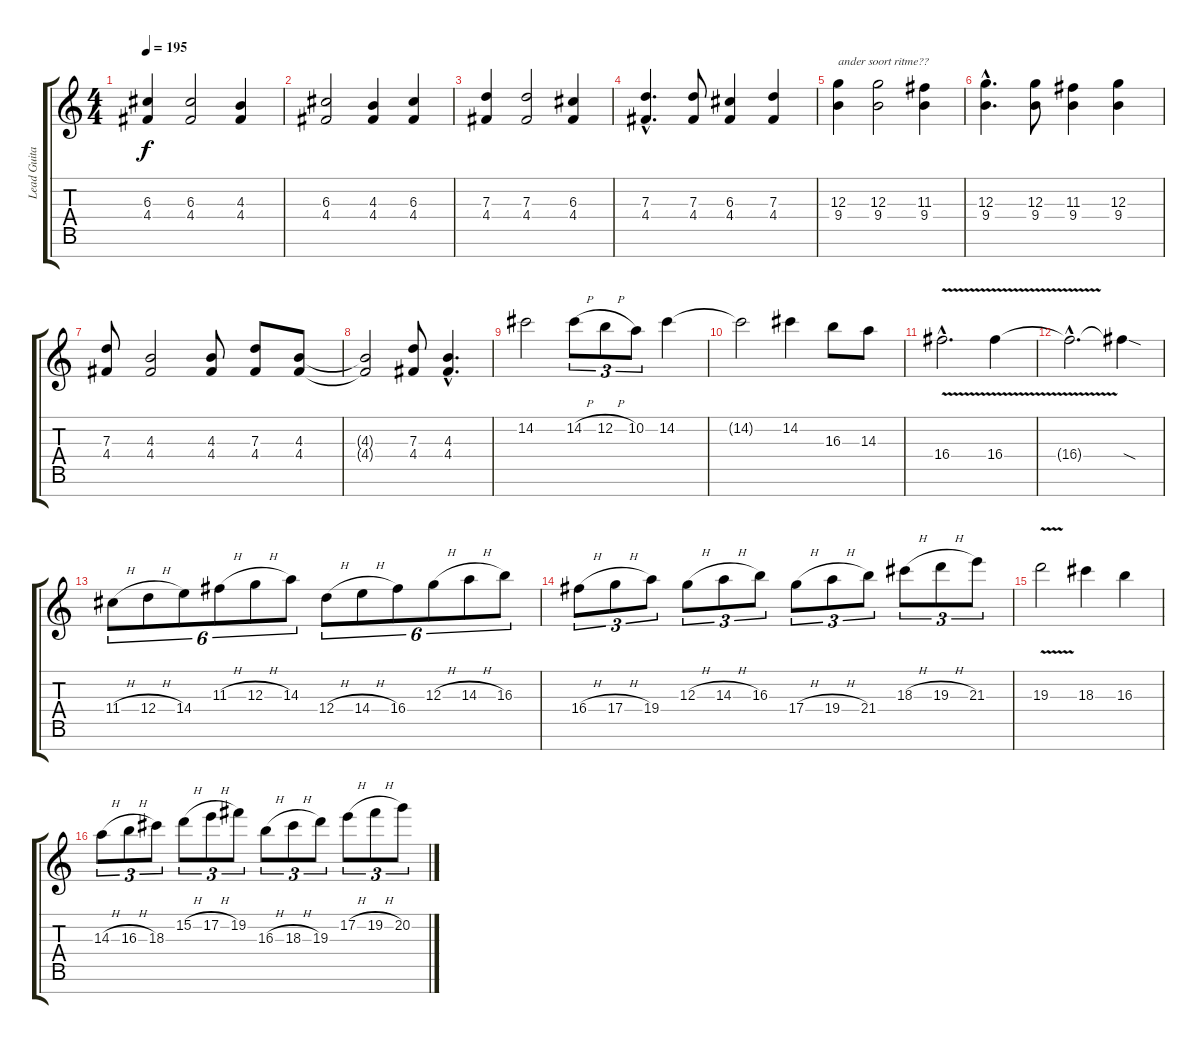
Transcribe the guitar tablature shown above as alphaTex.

\track ("Lead Guitar" "Lead Guita") {instrument distortionguitar}
\staff {score tabs}
\tuning (E4 B3 G3 D3 A2 E2 B1) {hide}
\ts (4 4)
\tempo 195
\clef g2
\ks c
(6.3 4.4).4{dy f} (6.3 4.4).2 (4.3 4.4).4 |
(6.3 4.4).2 (4.3 4.4).4 (6.3 4.4).4 |
(7.3 4.4).4 (7.3 4.4).2 (6.3 4.4).4 |
(7.3{hac} 4.4{hac}).4{d} (7.3 4.4).8 (6.3 4.4).4 (7.3 4.4).4 |
(12.3 9.4).4{txt "ander soort ritme?? "} (12.3 9.4).2 (11.3 9.4).4 |
(12.3{hac} 9.4{hac}).4{d} (12.3 9.4).8 (11.3 9.4).4 (12.3 9.4).4 |
(7.3 4.4).8 (4.3 4.4).2 (4.3 4.4).8 (7.3 4.4).8 (4.3 4.4).8 |
(4.3{t} 4.4{t}).2 (7.3 4.4).8 (4.3{hac} 4.4{hac}).4{d} |
14.2.2 14.2{h}.8{tu (3 2)} 12.2{h}.8{tu (3 2)} 10.2.8{tu (3 2)} 14.2.4 |
14.2{t}.2 14.2.4 16.3.8 14.3.8 |
16.4{v hac}.2{d} 16.4{v}.4 |
16.4{hac t}.2{d} 16.4{sod t}.4 |
11.4{h}.8{tu (6 4)} 12.4{h}.8{tu (6 4)} 14.4.8{tu (6 4)} 11.3{h}.8{tu (6 4)} 12.3{h}.8{tu (6 4)} 14.3.8{tu (6 4)} 12.4{h}.8{tu (6 4)} 14.4{h}.8{tu (6 4)} 16.4.8{tu (6 4)} 12.3{h}.8{tu (6 4)} 14.3{h}.8{tu (6 4)} 16.3.8{tu (6 4)} |
16.4{h}.8{tu (3 2)} 17.4{h}.8{tu (3 2)} 19.4.8{tu (3 2)} 12.3{h}.8{tu (3 2)} 14.3{h}.8{tu (3 2)} 16.3.8{tu (3 2)} 17.4{h}.8{tu (3 2)} 19.4{h}.8{tu (3 2)} 21.4.8{tu (3 2)} 18.3{h}.8{tu (3 2)} 19.3{h}.8{tu (3 2)} 21.3.8{tu (3 2)} |
19.3{v}.2 18.3.4 16.3.4 |
14.3{h}.8{tu (3 2)} 16.3{h}.8{tu (3 2)} 18.3.8{tu (3 2)} 15.2{h}.8{tu (3 2)} 17.2{h}.8{tu (3 2)} 19.2.8{tu (3 2)} 16.3{h}.8{tu (3 2)} 18.3{h}.8{tu (3 2)} 19.3.8{tu (3 2)} 17.2{h}.8{tu (3 2)} 19.2{h}.8{tu (3 2)} 20.2.8{tu (3 2)}
